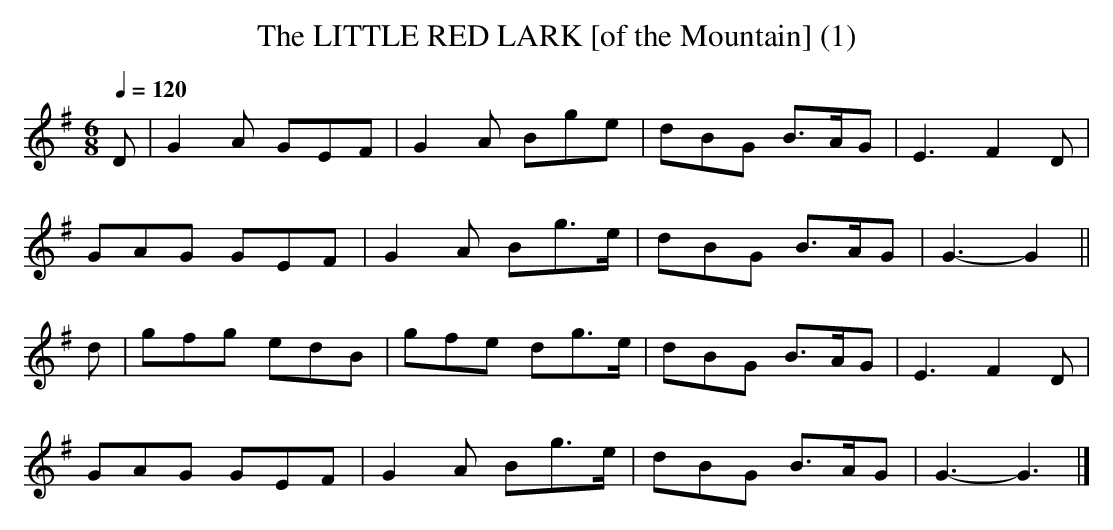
X:1
T:LITTLE RED LARK [of the Mountain] (1), The
M:6/8
Q:1/4=120
L:1/8
K:G
D|G2A GEF|G2A Bge|dBG B>AG|E3 F2D|
GAG GEF|G2A Bg>e|dBG B>AG|G3-G2||
d|gfg edB|gfe dg>e|dBG B>AG|E3 F2D|
GAG GEF|G2A Bg>e|dBG B>AG|G3-G3|]
